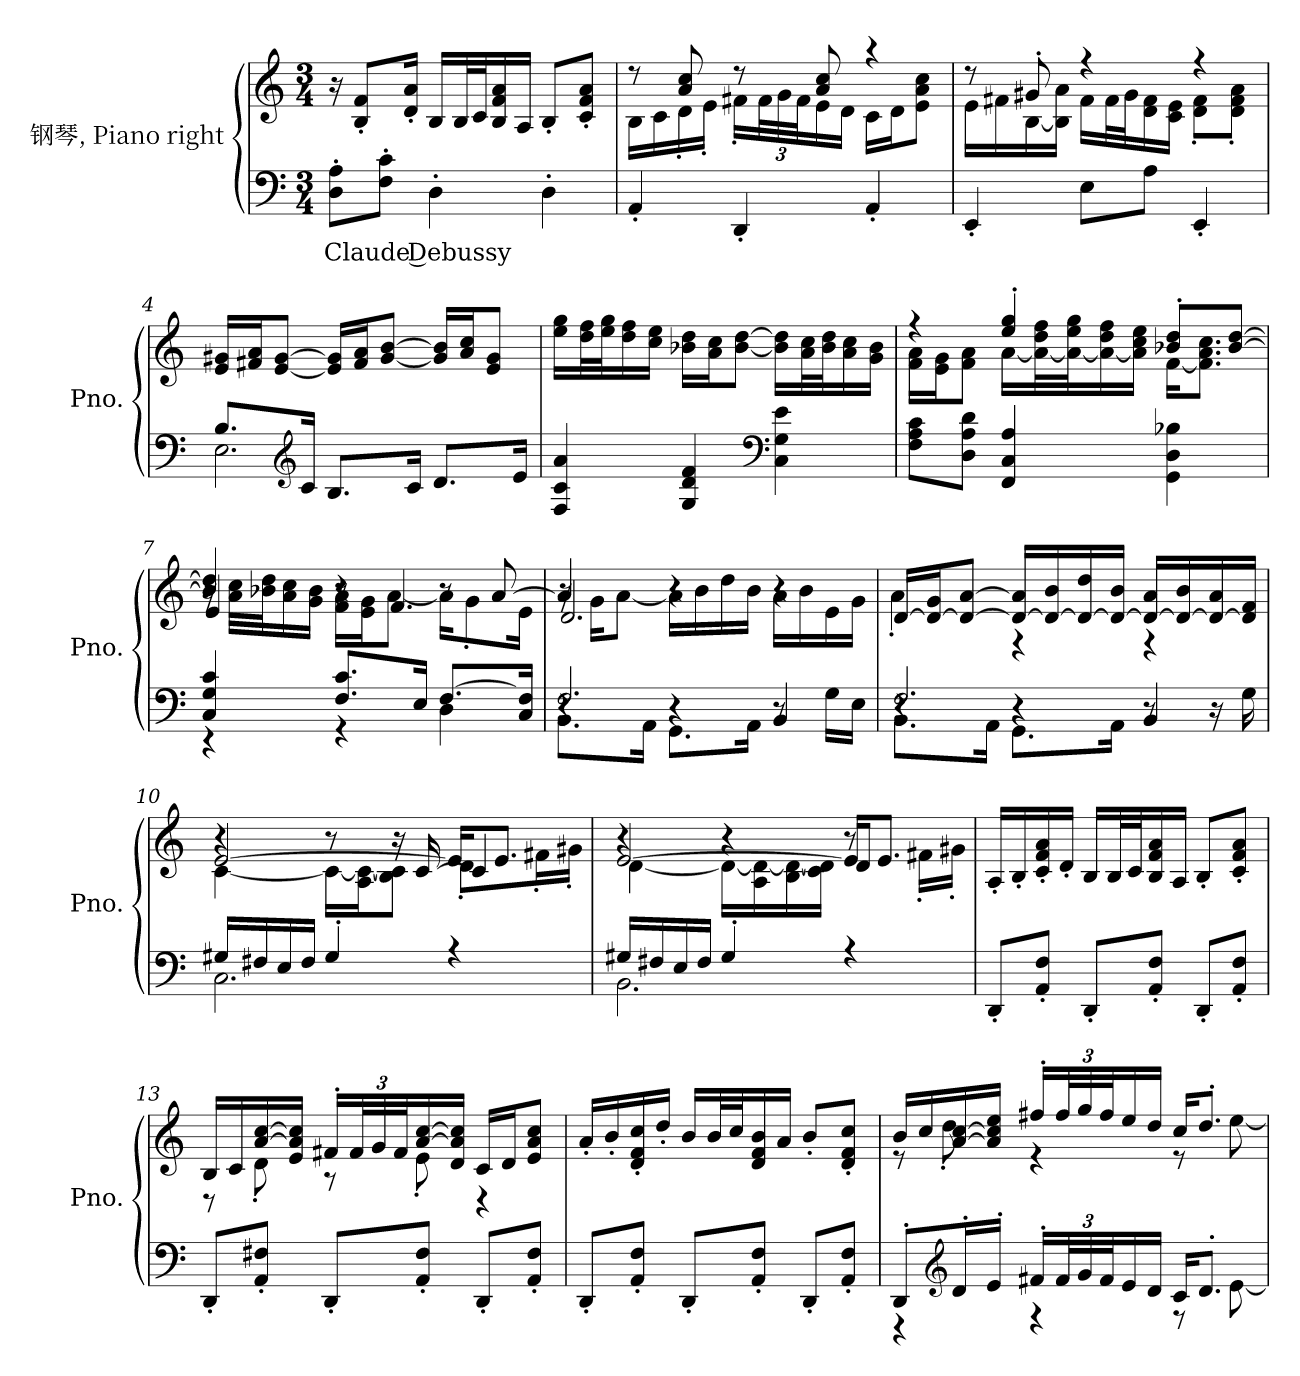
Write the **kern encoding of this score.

**kern	**text	**kern
*part1	*part1	*part1
*staff2	*staff2	*staff1
*I"钢琴, Piano right	*	*
*I'Pno.	*	*
*clefF4	*	*clefG2
*k[]	*	*k[]
*M3/4	*	*M3/4
*MM72	*	*MM72
=1	=1	=1
8D\' 8A\'L	Claude Debussy	16r
*	*	*MM74
.	.	8B/' 8f/'L
8F\' 8c\'J	.	.
*	*	*MM70
.	.	16d/' 16a/'Jk
*	*	*MM74
4D'\	.	16B/LL
.	.	32B/L
.	.	32c/J
*	*	*MM76
.	.	16B/ 16f/ 16a/
*	*	*MM69
.	.	16A/JJ
*	*	*MM72
4D'\	.	8B'/L
*	*	*MM70
.	.	8c/' 8f/' 8a/'J
=2	=2	=2
*	*	*MM72
*	*	*^
4AA'/	.	8r	16B\LL
*	*	*MM74	*
.	.	.	16c\
*	*	*MM75	*
.	.	8a/ 8cc/	16d'\
.	.	.	16e'\JJ
*	*	*MM76	*
4DD'/	.	8r	16f#X'\LL
*	*	*	*Xbrackettup
*	*	*MM78	*
.	.	.	48f#\L
.	.	.	48g\
.	.	.	48f#\J
*	*	*MM75	*
.	.	8a/ 8cc/	16e\
*	*	*MM72	*
.	.	.	16d\JJ
4AA'/	.	4r	16c\LL
.	.	.	16d\J
.	.	.	8e\ 8a\ 8cc\J
!!LO:LB:g=z	!!
=3	=3	=3	=3
4EE'/	.	8r	16e\LL
*	*	*MM74	*
.	.	.	16f#X\
*	*	*MM77	*
.	.	8g#X'/	[16B\
*	*	*MM70	*
.	.	.	16B\] 16a\JJ
*	*	*MM73	*
8E\L	.	4r	16f#\LL
*	*	*MM74	*
.	.	.	32f#\L
.	.	.	32g#\J
*	*	*MM75	*
8A\J	.	.	16d\ 16f#\
*	*	*MM69	*
.	.	.	16c\ 16e\JJ
*	*	*MM73	*
4EE'/	.	4r	8d\' 8f#\'L
*	*	*MM70	*
.	.	.	8d\' 8f#\' 8a\'J
*	*	*v	*v
=4	=4	=4
*^	*	*
8.B/L	2.E\	.	16e/ 16g#X/LL
*	*	*	*MM75
.	.	.	16f#X/ 16a/J
*	*	*	*MM70
.	.	.	[8e/ [8g#/J
*clefG2	*	*	*
16c/Jk	.	.	.
*	*	*	*MM71
8.B/L	.	.	16e/] 16g#/]LL
*	*	*	*MM74
.	.	.	16f#/ 16a/J
*	*	*	*MM71
.	.	.	[8g#/ [8b/J
16c/Jk	.	.	.
*	*	*	*MM72
8.d/L	.	.	16g#/] 16b/]LL
*	*	*	*MM75
.	.	.	16a/ 16cc/J
*	*	*	*MM72
.	.	.	8e/ 8g#/J
16e/Jk	.	.	.
*v	*v	*	*
=5	=5	=5
*	*	*MM73
4F/ 4c/ 4a/	.	16ee\ 16gg\LL
*	*	*MM74
.	.	32dd\ 32ff\L
.	.	32ee\ 32gg\J
*	*	*MM73
.	.	16dd\ 16ff\
*	*	*MM74
.	.	16cc\ 16ee\JJ
*	*	*MM73
4G/ 4d/ 4f/	.	16b-X\ 16dd\LL
*	*	*MM71
.	.	16a\ 16cc\J
*	*	*MM73
.	.	[8b-\ [8dd\J
*clefF4	*	*
4C\ 4G\ 4e\	.	16b-\] 16dd\]LL
*	*	*MM74
.	.	32a\ 32cc\L
.	.	32b-\ 32dd\J
*	*	*MM73
.	.	16a\ 16cc\
.	.	16g\ 16b-\JJ
!!LO:LB:g=z
=6	=6	=6
*	*	*MM72
*	*	*^
8F\ 8A\ 8c\L	.	4r	16f\ 16a\LL
*	*	*MM71	*
.	.	.	16e\ 16g\J
*	*	*MM72	*
8D\ 8A\ 8d\J	.	.	8f\ 8a\J
*	*	*MM74	*
4FF/ 4C/ 4A/	.	4ee/' 4gg/'	[16a\LL
*	*	*MM75	*
.	.	.	32a\_ 32dd\ 32ff\L
.	.	.	32a\_ 32ee\ 32gg\J
*	*	*MM73	*
.	.	.	16a\_ 16dd\ 16ff\
*	*	*MM74	*
.	.	.	16a\] 16cc\ 16ee\JJ
*	*	*MM73	*
4GG\ 4D\ 4B-X\	.	8b-X/' 8dd/'L	[16f\KL
*	*	*MM71	*
.	.	.	8.f\] 8.a\ 8.cc\J
*	*	*MM73	*
.	.	[8b-/ [8dd/J	.
=7	=7	=7	=7
*^	*	*	*^
4C/ 4G/ 4c/	4r	.	4b-/] 4dd/]	16r	4e/
*	*	*	*MM74	*	*
.	.	.	.	32a\ 32cc\LLL	.
.	.	.	.	32b-X\ 32dd\J	.
*	*	*	*MM73	*	*
.	.	.	.	16a\ 16cc\	.
.	.	.	.	16g\ 16b-\JJ	.
*	*	*	*MM71	*	*
8.F/ 8.c/L	4r	.	4r	16f\ 16a\LL	8r
*	*	*	*MM70	*	*
.	.	.	.	16e\ 16g\J	.
*	*	*	*MM72	*	*
.	.	.	.	[8a\J	4.f/
16E/Jk	.	.	.	.	.
*	*	*	*MM73	*	*
[8.F/L	4D\	.	8r	16a\KL]	.
*	*	*	*MM71	*	*
.	.	.	.	8g'\	.
*	*	*	*MM72	*	*
.	.	.	[8a/	.	.
*	*	*	*MM74	*	*
16C/ 16F/]Jk	.	.	.	16e\Jk	.
*v	*v	*	*	*	*
=8	=8	=8	=8	=8
*	*	*MM73	*	*
*^	*	*	*	*
*	*^	*	*	*	*
2.F/	8.BB\L	4r	.	4a/]	16r	2.d/
*	*	*	*	*MM74	*	*
.	.	.	.	.	16g\KL	.
*	*	*	*	*MM73	*	*
.	.	.	.	.	[8a\J	.
.	16AA\Jk	.	.	.	.	.
.	8.GG\L	4r	.	4r	16a\LL]	.
*	*	*	*	*MM72	*	*
.	.	.	.	.	16b\	.
*	*	*	*	*MM74	*	*
.	.	.	.	.	16dd\	.
*	*	*	*	*MM76	*	*
.	16AA\Jk	.	.	.	16b\JJ	.
*	*	*	*	*MM74	*	*
.	8r	4BB/	.	4r	16a\LL	.
.	.	.	.	.	16b\	.
.	16G\LL	.	.	.	16e\	.
*	*	*	*	*MM72	*	*
.	16E\JJ	.	.	.	16g\JJ	.
*	*	*	*	*v	*v	*v
!!LO:LB:g=z
=9	=9	=9	=9	=9
*	*	*	*	*MM73
*	*	*	*	*^
2.F/	8.BB\L	4r	.	[16d/LL	4a'\
.	.	.	.	16d/_ 16g/J	.
.	.	.	.	8d/_ [8a/J	.
.	16AA\Jk	.	.	.	.
.	8.GG\L	4r	.	16d/_ 16a/]LL	4r
*	*	*	*	*MM73	*
.	.	.	.	16d/_ 16b/	.
*	*	*	*	*MM74	*
.	.	.	.	16d/_ 16dd/	.
*	*	*	*	*MM76	*
.	16AA\Jk	.	.	16d/_ 16b/JJ	.
*	*	*	*	*MM74	*
.	8r	4BB/	.	16d/_ 16a/LL	4r
.	.	.	.	16d/_ 16b/	.
.	16r	.	.	16d/_ 16a/	.
*	*	*	*	*MM72	*
.	16G\	.	.	16d/] 16f/JJ	.
*	*v	*v	*	*	*
=10	=10	=10	=10	=10
*	*	*	*	*^
16G#X/LL	2.C\	.	[2e/	[4c\	4r
16F#X/	.	.	.	.	.
16E/	.	.	.	.	.
16F#/JJ	.	.	.	.	.
*	*	*	*MM74	*	*
4G#'/	.	.	.	16c\LL_	8r
.	.	.	.	16A\ 16c\_J	.
.	.	.	.	8B\ 8c\]J	16r
.	.	.	.	.	[16c/
4r	.	.	16e/KL]	8d'\L	4c/]
.	.	.	8.e/J	.	.
.	.	.	.	16f#X'\L	.
*	*	*	*MM72	*	*
.	.	.	.	16g#X'\JJ	.
!!LO:LB:g=z	!!	!!
=11	=11	=11	=11	=11	=11
16G#X/LL	2.BB\	.	[2e/	[4d\	4r
16F#X/	.	.	.	.	.
16E/	.	.	.	.	.
16F#/JJ	.	.	.	.	.
4G#'/	.	.	.	16d\LL_	4r
.	.	.	.	16A\ 16d\_	.
*	*	*	*MM73	*	*
.	.	.	.	16B\ 16d\_	.
.	.	.	.	16c\ 16d\]JJ	.
4r	.	.	16e/KL]	8r	4d/
*	*	*	*MM70	*	*
.	.	.	8.e/J	.	.
.	.	.	.	16f#X'\LL	.
*	*	*	*MM61	*	*
.	.	.	.	16g#X'\JJ	.
*v	*v	*	*	*	*
*	*	*v	*v	*v
=12	=12	=12
*	*	*MM72
8DD'/L	.	16A'/LL
*	*	*MM75
.	.	16B'/
*	*	*MM76
8AA/' 8F/'J	.	16c/' 16f/' 16a/'
*	*	*MM70
.	.	16d'/JJ
*	*	*MM74
8DD'/L	.	16B/LL
*	*	*MM75
.	.	32B/L
.	.	32c/J
*	*	*MM78
8AA/' 8F/'J	.	16B/ 16f/ 16a/
*	*	*MM71
.	.	16A/JJ
*	*	*MM74
8DD'/L	.	8B'/L
*	*	*MM70
8AA/' 8F/'J	.	8c/' 8f/' 8a/'J
!!LO:LB:g=z
=13	=13	=13
*	*	*MM73
*	*	*^
8DD'/L	.	16B/LL	8r
*	*	*MM74	*
.	.	16c/	.
*	*	*MM76	*
8AA/' 8F#X/'J	.	[16a/ [16cc/	8d'\
.	.	16e/ 16a/] 16cc/]JJ	.
8DD'/L	.	16f#X'/LL	8r
*	*	*MM77	*
.	.	48f#/L	.
.	.	48g/	.
.	.	48f#/J	.
*	*	*MM76	*
8AA/' 8F#/'J	.	[16a/ [16cc/	8e'\
*	*	*MM74	*
.	.	16d/ 16a/] 16cc/]JJ	.
8DD'/L	.	16c/LL	4r
.	.	16d/J	.
*	*	*MM72	*
8AA/' 8F#/'J	.	8e/ 8a/ 8cc/J	.
*	*	*v	*v
=14	=14	=14
8DD'/L	.	16a'/LL
*	*	*MM75
.	.	16b'/
*	*	*MM76
8AA/' 8F/'J	.	16d/' 16f/' 16cc/'
*	*	*MM70
.	.	16dd'/JJ
*	*	*MM74
8DD'/L	.	16b/LL
*	*	*MM75
.	.	32b/L
.	.	32cc/J
*	*	*MM78
8AA/' 8F/'J	.	16d/ 16f/ 16b/
*	*	*MM71
.	.	16a/JJ
*	*	*MM74
8DD'/L	.	8b'/L
*	*	*MM70
8AA/' 8F/'J	.	8d/' 8f/' 8cc/'J
=15	=15	=15
*	*	*MM73
*^	*	*^
8DD'/L	4r	.	16b/LL	8r
*	*	*	*MM74	*
.	.	.	16cc/	.
*clefG2	*	*	*	*
*	*	*	*MM76	*
16d'/L	.	.	[16a/ [16cc/	8dd'\
16e'/JJ	.	.	16a/] 16cc/] 16ee/JJ	.
16f#X'/LL	4r	.	16ff#X'/LL	4r
*Xbrackettup	*	*	*	*
*	*	*	*MM78	*
48f#/L	.	.	48ff#/L	.
48g/	.	.	48gg/	.
48f#/J	.	.	48ff#/J	.
*	*	*	*MM75	*
16e/	.	.	16ee/	.
*	*	*	*MM72	*
16d/JJ	.	.	16dd/JJ	.
*	*	*	*MM74	*
16c/KL	8r	.	16cc/KL	8r
*	*	*	*MM70	*
8.d'/J	.	.	8.dd'/J	.
*	*	*	*MM72	*
.	[8e\	.	.	[8ee\
*v	*v	*	*	*
*	*	*v	*v
=	=	=
*-	*-	*-
